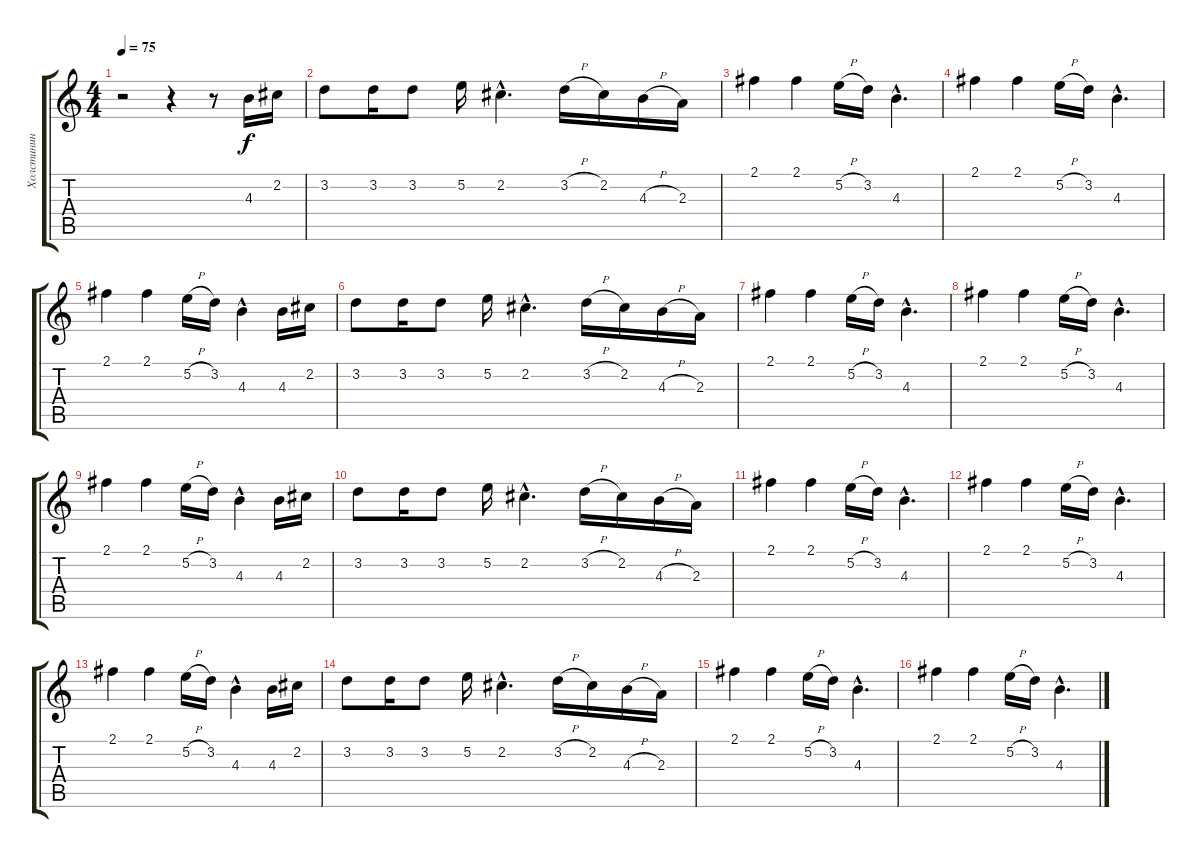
\track ("Холстинин" "Холстинин") {instrument acousticguitarsteel}
\staff {score tabs}
\tuning (E4 B3 G3 D3 A2 E2) {hide}
\ts (4 4)
\tempo 75
\clef g2
\ks c
r.2{dy f volume 7 instrument distortionguitar} r.4 r.8 4.3.16 2.2.16 |
3.2.8 3.2.16 3.2.8 5.2.16 2.2{hac}.4{d} 3.2{h}.16 2.2.16 4.3{h}.16 2.3.16 |
2.1.4 2.1.4 5.2{h}.16 3.2.16 4.3{hac}.4{d} |
2.1.4 2.1.4 5.2{h}.16 3.2.16 4.3{hac}.4{d} |
2.1.4 2.1.4 5.2{h}.16 3.2.16 4.3{hac}.4 4.3.16 2.2.16 |
3.2.8 3.2.16 3.2.8 5.2.16 2.2{hac}.4{d} 3.2{h}.16 2.2.16 4.3{h}.16 2.3.16 |
2.1.4{volume 16} 2.1.4 5.2{h}.16 3.2.16 4.3{hac}.4{d} |
2.1.4 2.1.4 5.2{h}.16 3.2.16 4.3{hac}.4{d} |
2.1.4 2.1.4 5.2{h}.16 3.2.16 4.3{hac}.4 4.3.16 2.2.16 |
3.2.8 3.2.16 3.2.8 5.2.16 2.2{hac}.4{d} 3.2{h}.16 2.2.16 4.3{h}.16 2.3.16 |
2.1.4 2.1.4 5.2{h}.16 3.2.16 4.3{hac}.4{d} |
2.1.4 2.1.4 5.2{h}.16 3.2.16 4.3{hac}.4{d} |
2.1.4 2.1.4 5.2{h}.16 3.2.16 4.3{hac}.4 4.3.16 2.2.16 |
3.2.8 3.2.16 3.2.8 5.2.16 2.2{hac}.4{d} 3.2{h}.16 2.2.16 4.3{h}.16 2.3.16 |
2.1.4 2.1.4 5.2{h}.16 3.2.16 4.3{hac}.4{d} |
2.1.4 2.1.4 5.2{h}.16 3.2.16 4.3{hac}.4{d}
